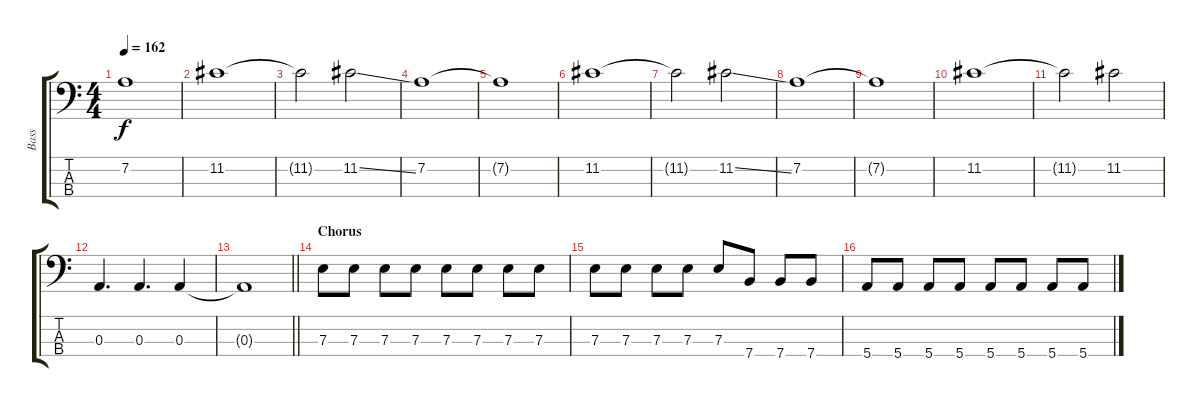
\track ("Bass" "Bass") {instrument electricbassfinger}
\staff {score tabs}
\tuning (G2 D2 A1 E1) {hide}
\ts (4 4)
\tempo 162
\clef f4
\ks c
7.2{t}.1{dy f} |
11.2.1 |
11.2{t}.2 11.2{ss}.2 |
7.2.1 |
7.2{t}.1 |
11.2.1 |
11.2{t}.2 11.2{ss}.2 |
7.2.1 |
7.2{t}.1 |
11.2.1 |
11.2{t}.2 11.2.2 |
0.3.4{d volume 11} 0.3.4{d} 0.3.4 |
\barLineRight lightlight
0.3{t}.1 |
\section ("" "Chorus")
7.3.8 7.3.8 7.3.8 7.3.8 7.3.8 7.3.8 7.3.8 7.3.8 |
7.3.8 7.3.8 7.3.8 7.3.8 7.3.8 7.4.8 7.4.8 7.4.8 |
5.4.8 5.4.8 5.4.8 5.4.8 5.4.8 5.4.8 5.4.8 5.4.8
